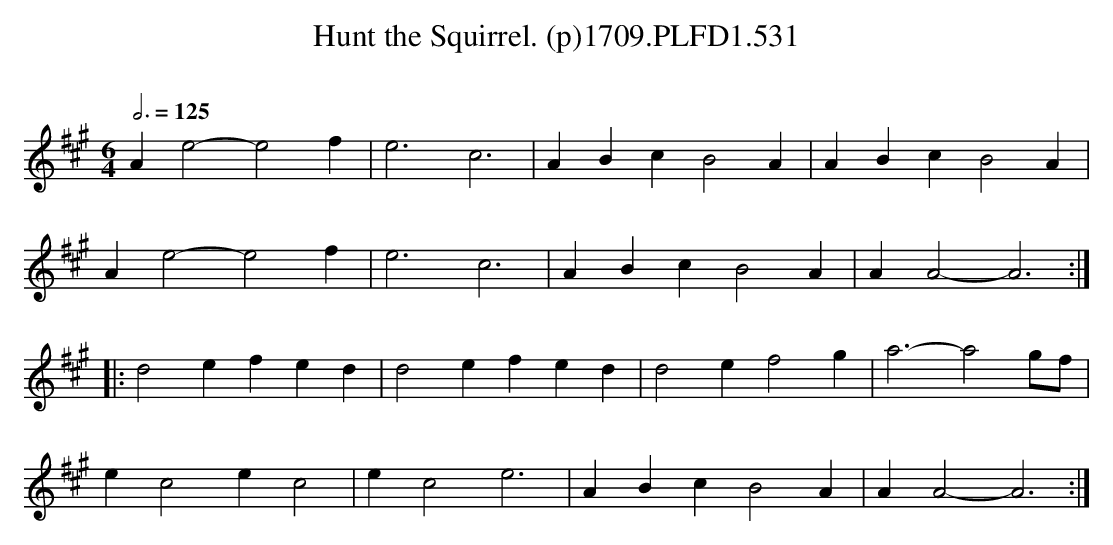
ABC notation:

X:1
T:Hunt the Squirrel. (p)1709.PLFD1.531
M:6/4
L:1/4
Q:3/4=125
O:
K:A
Ae2-e2f|e3c3|ABcB2A|ABcB2A|
Ae2-e2f|e3c3|ABcB2A|AA2-A3:|
|:d2efed|d2efed|d2ef2g|a3-a2g/f/|
ec2ec2|ec2e3|ABcB2A|AA2-A3:|
